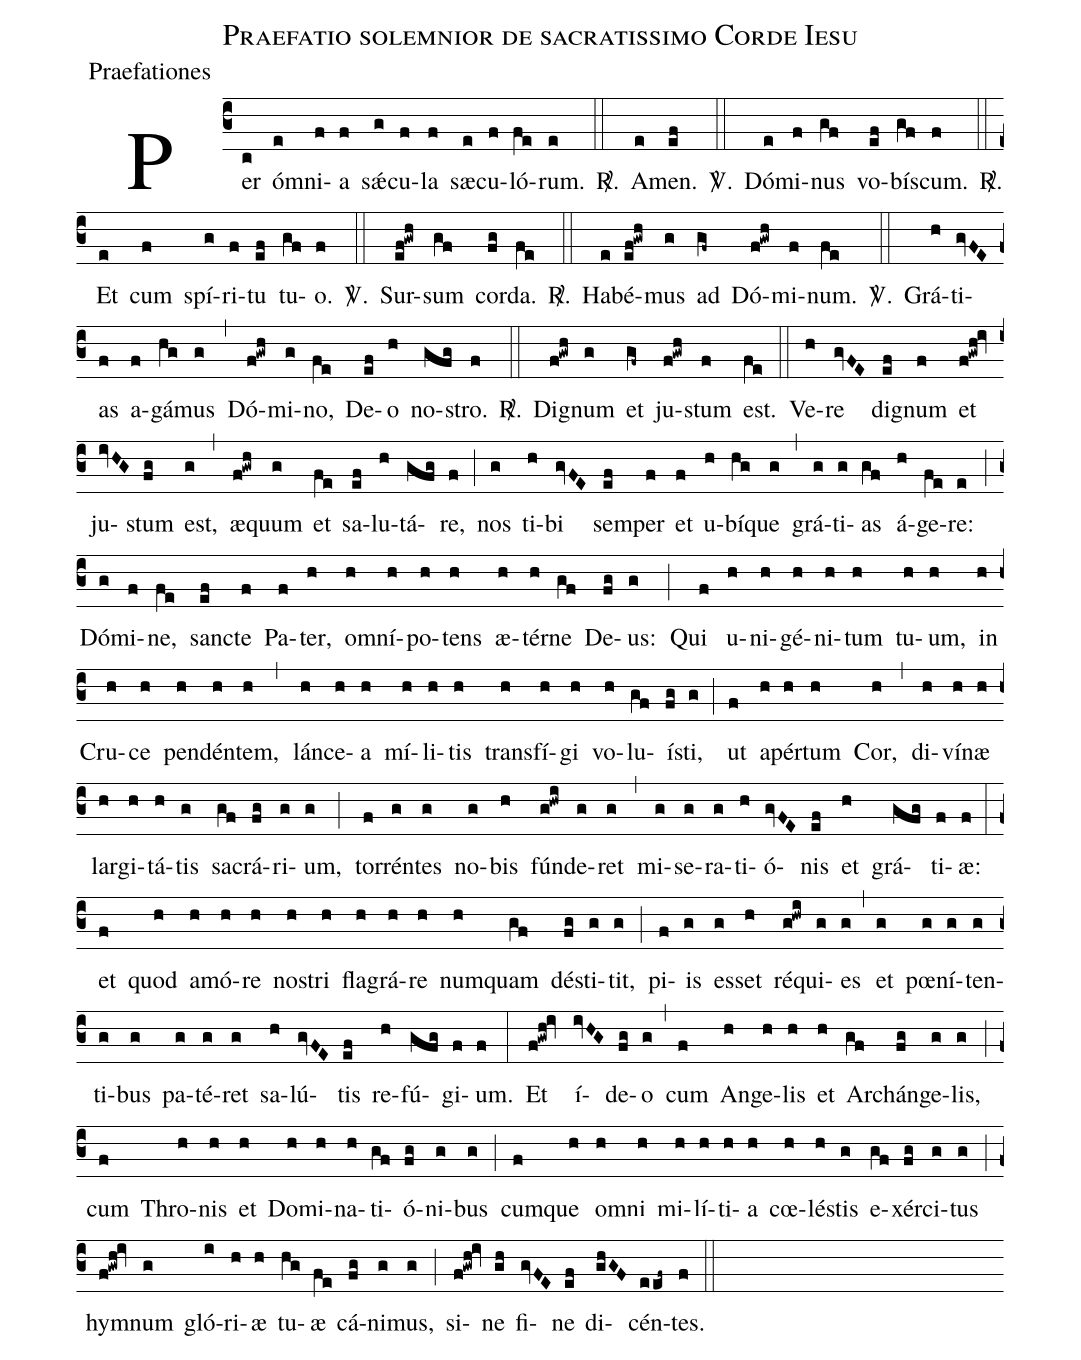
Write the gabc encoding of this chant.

name:Praefatio solemnior de sacratissimo Corde Iesu;
office-part:Praefationes;
%%
(c3)Per(c) óm(e)ni(f)a(f) sǽ(g)cu(f)la(f) sæ(e)cu(f)ló(fe)rum.(e)

<sp>R/</sp>.(::) A(e)men.(ef)

<sp>V/</sp>.(::) Dó(e)mi(f)nus(gf) vo(ef)bís(gf)cum.(f)

<sp>R/</sp>.(::) Et(e) cum(f) spí(g)ri(f)tu(ef) tu(gf)o.(f)

<sp>V/</sp>.(::) Sur(ef!gwh)sum(gf) cor(fg)da.(fe)

<sp>R/</sp>.(::) Ha(e)bé(ef!gwh)mus(g) ad(gf~) Dó(f!gwh)mi(f)num.(fe)

<sp>V/</sp>.(::) Grá(h)ti(gvFE)as(f) a(f)gá(hg)mus(g) (,) Dó(f!gwh)mi(g)no,(fe) De(ef)o(h) no(gfg)stro.(f)

<sp>R/</sp>.(::) Di(f!gwh)gnum(g) et(gf~) ju(f!gwh)stum(f) est.(fe) (::)
Ve(h)re(gvFE) di(ef)gnum(f) et(f!gwh!iv) ju(ivHG)stum(fg) est,(g) (,) æ(f!gwh)quum(g) et(fe) sa(ef)lu(h)tá(gfg)re,(f) (;)
nos(g) ti(h)bi(gvFE) sem(ef)per(f) et(f) u(h)bí(hg)que(g) (,) grá(g)ti(g)as(gf) á(h)ge(fe)re:(e) (;)
Dó(g)mi(f)ne,(fe) san(ef)cte(f) Pa(f)ter,(h) om(h)ní(h)po(h)tens(h) æ(h)tér(h)ne(gf) De(fg)us:(g) (;)
Qui(f) u(h)ni(h)gé(h)ni(h)tum(h) tu(h)um,(h) in(h) Cru(h)ce(h) pen(h)dén(h)tem,(h) (,)
lán(h)ce(h)a(h) mí(h)li(h)tis(h) tran(h)sfí(h)gi(h) vo(h)lu(gf)í(fg)sti,(g) (;)
ut(f) a(h)pér(h)tum(h) Cor,(h) (,) di(h)ví(h)næ(h) lar(h)gi(h)tá(h)tis(g) sa(gf)crá(fg)ri(g)um,(g) (;)
tor(f)rén(g)tes(g) no(g)bis(h) fún(g!hwi)de(g)ret(g) (,) mi(g)se(g)ra(g)ti(h)ó(gvFE)nis(ef) et(h) grá(gfg)ti(f)æ:(f) (:)
et(f) quod(h) a(h)mó(h)re(h) no(h)stri(h) fla(h)grá(h)re(h) num(h)quam(gf) dé(fg)sti(g)tit,(g) (;)
pi(f)is(g) es(g)set(h) ré(g!hwi)qui(g)es(g) (,) et(g) pœ(g)ní(g)ten(g)ti(g)bus(g) pa(g)té(g)ret(g) sa(h)lú(gvFE)tis(ef) re(h)fú(gfg)gi(f)um.(f) (:)

Et(f!gwh!iv) í(ivHG)de(fg)o(g) (,) cum(f) An(h)ge(h)lis(h) et(h) Ar(gf)chán(fg)ge(g)lis,(g) (;)
cum(f) Thro(h)nis(h) et(h) Do(h)mi(h)na(h)ti(gf)ó(fg)ni(g)bus(g) (;)
cum(f)que(h) om(h)ni(h) mi(h)lí(h)ti(h)a(h) cœ(h)lé(h)stis(g) e(gf)xér(fg)ci(g)tus(g) (;)
hym(f!gwh!iv)num(g) gló(i)ri(h)æ(h) tu(hg)æ(fe) cá(fg)ni(g)mus,(g) (;)
si(f!gwh!iv)ne(gh) fi(gvFE)ne(ef) di(ghGF)cén(eef~)tes.(f) (::)
